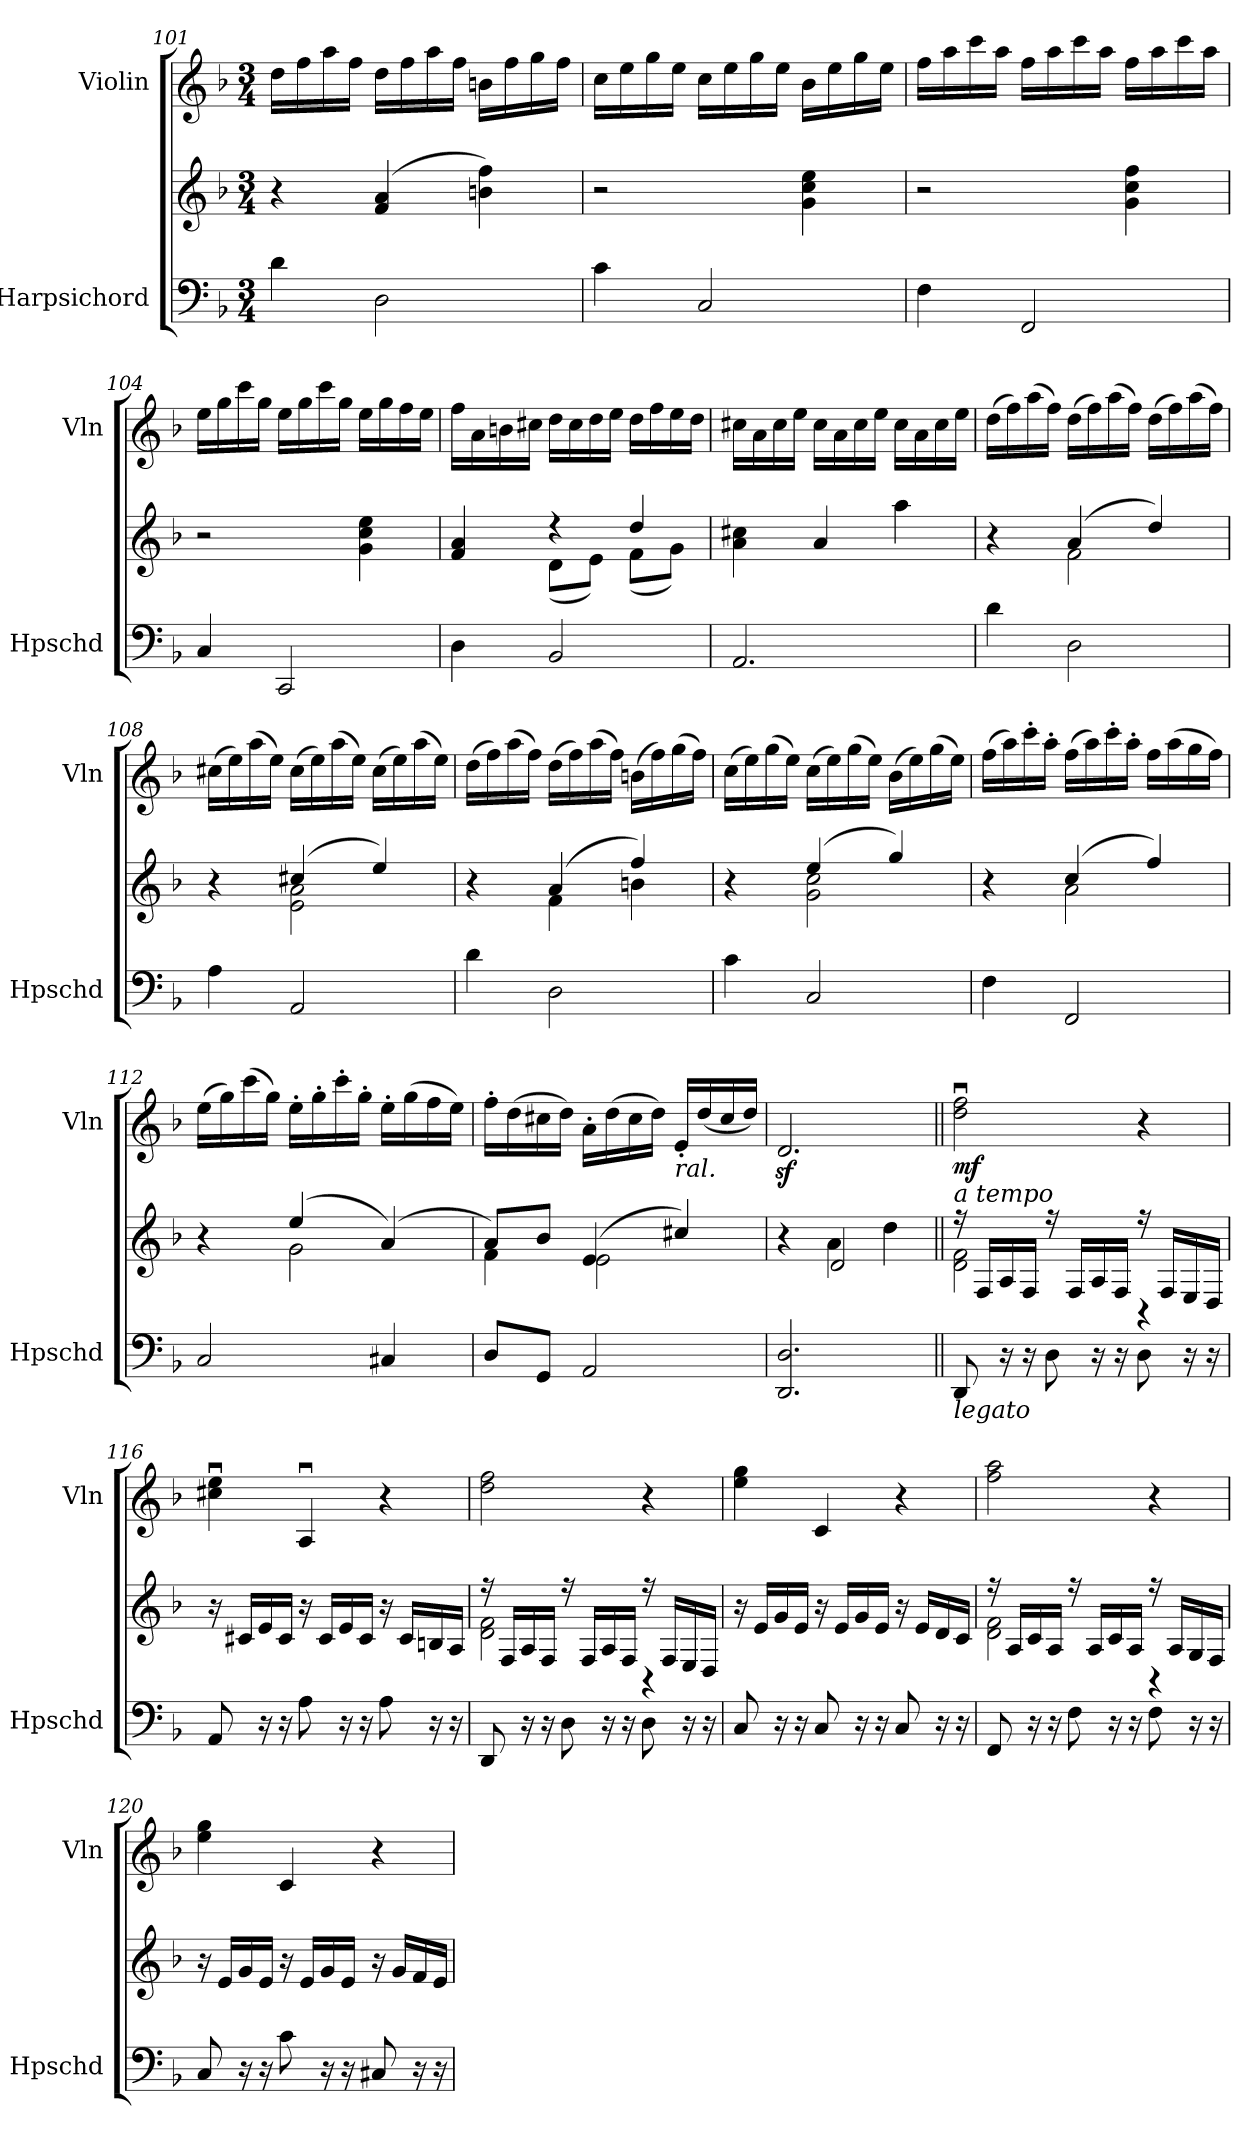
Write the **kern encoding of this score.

**kern	**kern	**kern	**dynam
*part2	*part2	*part1	*part1
*staff3	*staff2	*staff1	*staff1
*I"Harpsichord	*	*I"Violin	*
*I'Hpschd	*	*I'Vln	*
!!LO:LB:g=z
*clefF4	*clefG2	*clefG2	*
*k[b-]	*k[b-]	*k[b-]	*
*M3/4	*M3/4	*M3/4	*
=101	=101	=101	=101
4d\	4r	16dd\LL	.
.	.	16ff\	.
.	.	16aa\	.
.	.	16ff\JJ	.
2D\	(>4f/ 4a/	16dd\LL	.
.	.	16ff\	.
.	.	16aa\	.
.	.	16ff\JJ	.
.	4bn\ 4ff\)	16bn\LL	.
.	.	16ff\	.
.	.	16gg\	.
.	.	16ff\JJ	.
=102	=102	=102	=102
4c\	2r	16cc\LL	.
.	.	16ee\	.
.	.	16gg\	.
.	.	16ee\JJ	.
2C/	.	16cc\LL	.
.	.	16ee\	.
.	.	16gg\	.
.	.	16ee\JJ	.
.	4g\ 4cc\ 4ee\	16b-\LL	.
.	.	16ee\	.
.	.	16gg\	.
.	.	16ee\JJ	.
=103	=103	=103	=103
4F\	2r	16ff\LL	.
.	.	16aa\	.
.	.	16ccc\	.
.	.	16aa\JJ	.
2FF/	.	16ff\LL	.
.	.	16aa\	.
.	.	16ccc\	.
.	.	16aa\JJ	.
.	4g\ 4cc\ 4ff\	16ff\LL	.
.	.	16aa\	.
.	.	16ccc\	.
.	.	16aa\JJ	.
=104	=104	=104	=104
4C/	2r	16ee\LL	.
.	.	16gg\	.
.	.	16ccc\	.
.	.	16gg\JJ	.
2CC/	.	16ee\LL	.
.	.	16gg\	.
.	.	16ccc\	.
.	.	16gg\JJ	.
.	4g\ 4cc\ 4ee\	16ee\LL	.
.	.	16gg\	.
.	.	16ff\	.
.	.	16ee\JJ	.
!!LO:LB:g=z
=105	=105	=105	=105
*	*^	*	*
4D\	4f/ 4a/	4ryy	16ff\LL	.
.	.	.	16a\	.
.	.	.	16bn\	.
.	.	.	16cc#X\JJ	.
2BB-/	4r	(<8d\L	16dd\LL	.
.	.	.	16cc#\	.
.	.	8e\J)	16dd\	.
.	.	.	16ee\JJ	.
.	4dd/	(<8f\L	16dd\LL	.
.	.	.	16ff\	.
.	.	8g\J)	16ee\	.
.	.	.	16dd\JJ	.
*	*v	*v	*	*
=106	=106	=106	=106
2.AA/	4a\ 4cc#X\	16cc#X\LL	.
.	.	16a\	.
.	.	16cc#\	.
.	.	16ee\JJ	.
.	4a/	16cc#\LL	.
.	.	16a\	.
.	.	16cc#\	.
.	.	16ee\JJ	.
.	4aa\	16cc#\LL	.
.	.	16a\	.
.	.	16cc#\	.
.	.	16ee\JJ	.
=107	=107	=107	=107
*	*^	*	*
4d\	4r	4ryy	(>16dd\LL	.
.	.	.	16ff\)	.
.	.	.	(>16aa\	.
.	.	.	16ff\JJ)	.
2D\	(>4a/	2f\	(>16dd\LL	.
.	.	.	16ff\)	.
.	.	.	(>16aa\	.
.	.	.	16ff\JJ)	.
.	4dd/)	.	(>16dd\LL	.
.	.	.	16ff\)	.
.	.	.	(>16aa\	.
.	.	.	16ff\JJ)	.
=108	=108	=108	=108	=108
4A\	4r	4ryy	(>16cc#X\LL	.
.	.	.	16ee\)	.
.	.	.	(>16aa\	.
.	.	.	16ee\JJ)	.
2AA/	(>4cc#X/	2e\ 2a\	(>16cc#\LL	.
.	.	.	16ee\)	.
.	.	.	(>16aa\	.
.	.	.	16ee\JJ)	.
.	4ee/)	.	(>16cc#\LL	.
.	.	.	16ee\)	.
.	.	.	(>16aa\	.
.	.	.	16ee\JJ)	.
!!LO:PB:g=z
=109	=109	=109	=109	=109
4d\	4r	4ryy	(>16dd\LL	.
.	.	.	16ff\)	.
.	.	.	(>16aa\	.
.	.	.	16ff\JJ)	.
2D\	(>4a/	4f\	(>16dd\LL	.
.	.	.	16ff\)	.
.	.	.	(>16aa\	.
.	.	.	16ff\JJ)	.
.	4ff/)	4bn\	(>16bn\LL	.
.	.	.	16ff\)	.
.	.	.	(>16gg\	.
.	.	.	16ff\JJ)	.
=110	=110	=110	=110	=110
4c\	4r	4ryy	(>16cc\LL	.
.	.	.	16ee\)	.
.	.	.	(>16gg\	.
.	.	.	16ee\JJ)	.
2C/	(>4ee/	2g\ 2cc\	(>16cc\LL	.
.	.	.	16ee\)	.
.	.	.	(>16gg\	.
.	.	.	16ee\JJ)	.
.	4gg/)	.	(>16b-\LL	.
.	.	.	16ee\)	.
.	.	.	(>16gg\	.
.	.	.	16ee\JJ)	.
=111	=111	=111	=111	=111
4F\	4r	4ryy	(>16ff\LL	.
.	.	.	16aa\)	.
.	.	.	16ccc'\	.
.	.	.	16aa'\JJ	.
2FF/	(>4cc/	2a\	(>16ff\LL	.
.	.	.	16aa\)	.
.	.	.	16ccc'\	.
.	.	.	16aa'\JJ	.
.	4ff/)	.	16ff\LL	.
.	.	.	(>16aa\	.
.	.	.	16gg\	.
.	.	.	16ff\JJ)	.
=112	=112	=112	=112	=112
2C/	4r	4ryy	(>16ee\LL	.
.	.	.	16gg\)	.
.	.	.	(>16ccc\	.
.	.	.	16gg\JJ)	.
.	(>4ee/	2g\	16ee'\LL	.
.	.	.	16gg'\	.
.	.	.	16ccc'\	.
.	.	.	16gg'\JJ	.
4C#X/	(>4a/)	.	16ee'\LL	.
.	.	.	(>16gg\	.
.	.	.	16ff\	.
.	.	.	16ee\JJ)	.
!!LO:LB:g=z
=113	=113	=113	=113	=113
8D/L	8a/L)	4f\	16ff'\LL	.
.	.	.	(>16dd\	.
8GG/J	8b-/J	.	16cc#X\	.
.	.	.	16dd\JJ)	.
2AA/	(>4e/	2e\	16a'\LL	.
.	.	.	(>16dd\	.
.	.	.	16cc#\	.
.	.	.	16dd\JJ)	.
*	*	*	*MM80	*
!	!	!	!LO:TX:b:i:t=ral.	!
.	4cc#X/)	.	16e'/LL	.
.	.	.	(<16dd/	.
.	.	.	16cc#/	.
.	.	.	16dd/JJ)	.
=114	=114	=114	=114	=114
2.DD/ 2.D/	4r	4ryy	2.dz</	.
.	2d/	4a\	.	.
.	.	4dd\	.	.
=115||	=115||	=115||	=115||	=115||
*	*	*	*MM95	*
!	!	!	!LO:TX:b:i:t=a tempo	!
!LO:TX:b:i:t=legato	!	!	!	!
!	!	!	!	!LO:DY:b
8DD/	16r	2d\ 2f\	2dd\u 2ff\u	mf
.	16F/LL	.	.	.
16r	16A/	.	.	.
16r	16F/JJ	.	.	.
8D\	16r	.	.	.
.	16F/LL	.	.	.
16r	16A/	.	.	.
16r	16F/JJ	.	.	.
8D\	16r	4r	4r	.
.	16F/LL	.	.	.
16r	16E/	.	.	.
16r	16D/JJ	.	.	.
*	*v	*v	*	*
=116	=116	=116	=116
8AA/	16r	4cc#X\u 4ee\u	.
.	16c#X/LL	.	.
16r	16e/	.	.
16r	16c#/JJ	.	.
8A\	16r	4Au/	.
.	16c#/LL	.	.
16r	16e/	.	.
16r	16c#/JJ	.	.
8A\	16r	4r	.
.	16c#/LL	.	.
16r	16Bn/	.	.
16r	16A/JJ	.	.
!!LO:LB:g=z
=117	=117	=117	=117
*	*^	*	*
8DD/	16r	2d\ 2f\	2dd\ 2ff\	.
.	16F/LL	.	.	.
16r	16A/	.	.	.
16r	16F/JJ	.	.	.
8D\	16r	.	.	.
.	16F/LL	.	.	.
16r	16A/	.	.	.
16r	16F/JJ	.	.	.
8D\	16r	4r	4r	.
.	16F/LL	.	.	.
16r	16E/	.	.	.
16r	16D/JJ	.	.	.
*	*v	*v	*	*
=118	=118	=118	=118
8C/	16r	4ee\ 4gg\	.
.	16e/LL	.	.
16r	16g/	.	.
16r	16e/JJ	.	.
8C/	16r	4c/	.
.	16e/LL	.	.
16r	16g/	.	.
16r	16e/JJ	.	.
8C/	16r	4r	.
.	16e/LL	.	.
16r	16d/	.	.
16r	16c/JJ	.	.
=119	=119	=119	=119
*	*^	*	*
8FF/	16r	2d\ 2f\	2ff\ 2aa\	.
.	16A/LL	.	.	.
16r	16c/	.	.	.
16r	16A/JJ	.	.	.
8F\	16r	.	.	.
.	16A/LL	.	.	.
16r	16c/	.	.	.
16r	16A/JJ	.	.	.
8F\	16r	4r	4r	.
.	16A/LL	.	.	.
16r	16G/	.	.	.
16r	16F/JJ	.	.	.
*	*v	*v	*	*
=120	=120	=120	=120
8C/	16r	4ee\ 4gg\	.
.	16e/LL	.	.
16r	16g/	.	.
16r	16e/JJ	.	.
8c\	16r	4c/	.
.	16e/LL	.	.
16r	16g/	.	.
16r	16e/JJ	.	.
8C#X/	16r	4r	.
.	16g/LL	.	.
16r	16f/	.	.
16r	16e/JJ	.	.
=	=	=	=
*-	*-	*-	*-
